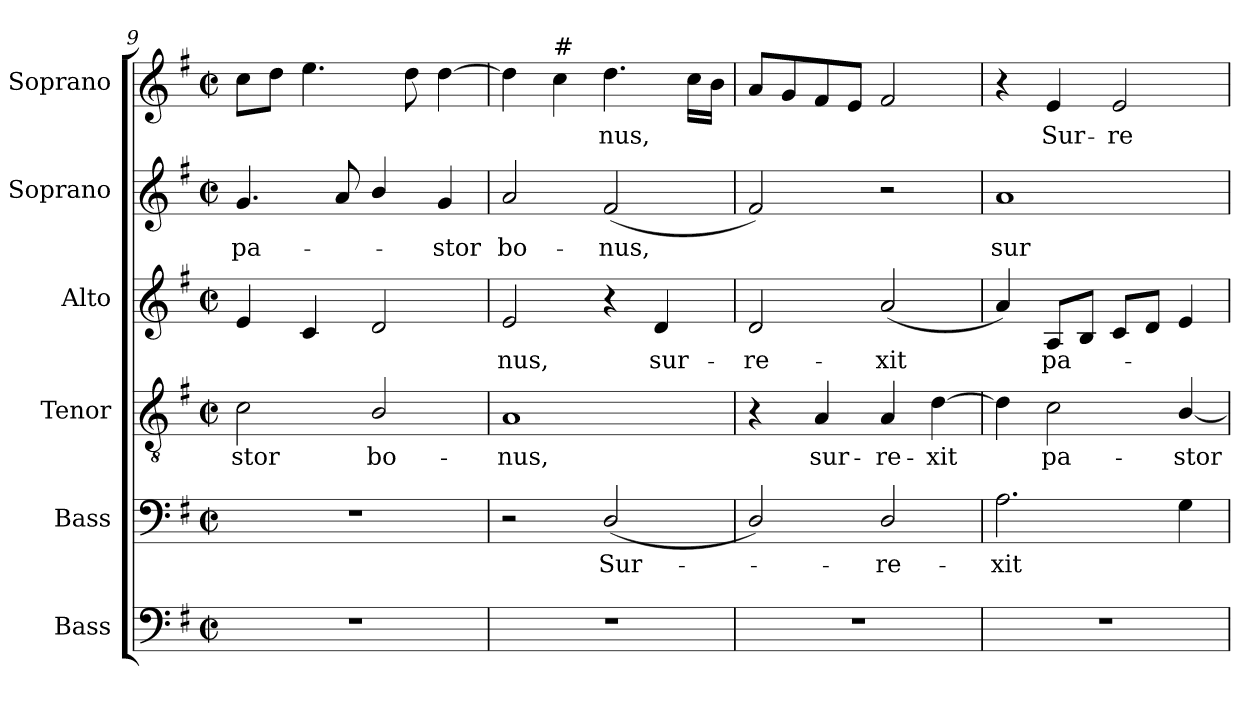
**kern	**kern	**text	**kern	**text	**kern	**text	**kern	**text	**kern	**text
*part6	*part5	*part5	*part4	*part4	*part3	*part3	*part2	*part2	*part1	*part1
*staff6	*staff5	*staff5	*staff4	*staff4	*staff3	*staff3	*staff2	*staff2	*staff1	*staff1
*I"Bass	*I"Bass	*	*I"Tenor	*	*I"Alto	*	*I"Soprano	*	*I"Soprano	*
*I'B.	*I'B.	*	*I'T.	*	*I'A.	*	*I'S.	*	*I'S.	*
*clefF4	*clefF4	*	*clefGv2	*	*clefG2	*	*clefG2	*	*clefG2	*
*	*	*	*ITrd7c12	*	*	*	*	*	*	*
*k[f#]	*k[f#]	*	*k[f#]	*	*k[f#]	*	*k[f#]	*	*k[f#]	*
*G:	*G:	*	*G:	*	*G:	*	*G:	*	*G:	*
*M2/2	*M2/2	*	*M2/2	*	*M2/2	*	*M2/2	*	*M2/2	*
*met(c|)	*met(c|)	*	*met(c|)	*	*met(c|)	*	*met(c|)	*	*met(c|)	*
=9	=9	=9	=9	=9	=9	=9	=9	=9	=9	=9
!	!	!	!	!LO:LY:b:color=#000000	!	!	!	!	!	!
!	!	!	!	!	!	!	!	!LO:LY:b:color=#000000	!	!
1r	1r	.	2Ci\	-stor	4ei/	.	4.gi/	pa-	8cci\L	.
.	.	.	.	.	.	.	.	.	8ddi\J	.
.	.	.	.	.	4ci/	.	.	.	4.eei\	.
.	.	.	.	.	.	.	8ai/	.	.	.
!	!	!	!	!LO:LY:b:color=#000000	!	!	!	!	!	!
.	.	.	2BBi/	bo-	2di/	.	4bi/	.	.	.
.	.	.	.	.	.	.	.	.	8ddi\	.
!	!	!	!	!	!	!	!	!LO:LY:b:color=#000000	!	!
.	.	.	.	.	.	.	4gi/	-stor	[4ddi\	.
=10	=10	=10	=10	=10	=10	=10	=10	=10	=10	=10
!	!	!	!	!LO:LY:b:color=#000000	!	!	!	!	!	!
!	!	!	!	!	!	!LO:LY:b:color=#000000	!	!	!	!
!	!	!	!	!	!	!	!	!LO:LY:b:color=#000000	!	!
1r	2r	.	1AAi	-nus,	2ei/	-nus,	2ai/	bo-	4ddi\]	.
!	!	!	!	!	!	!	!	!	!LO:TX:a:t=#	!
.	.	.	.	.	.	.	.	.	4cci\	.
!	!	!LO:LY:b:color=#000000	!	!	!	!	!	!	!	!
!	!	!	!	!	!	!	!	!LO:LY:b:color=#000000	!	!
!	!	!	!	!	!	!	!	!	!	!LO:LY:b:color=#000000
.	(2Di/	Sur-	.	.	4r	.	(2f#i/	-nus,	4.ddi\	-nus,
!	!	!	!	!	!	!LO:LY:b:color=#000000	!	!	!	!
.	.	.	.	.	4di/	sur-	.	.	.	.
.	.	.	.	.	.	.	.	.	16cci\LL	.
.	.	.	.	.	.	.	.	.	16bi\JJ	.
=11	=11	=11	=11	=11	=11	=11	=11	=11	=11	=11
!	!	!	!	!	!	!LO:LY:b:color=#000000	!	!	!	!
1r	2Di/)	.	4r	.	2di/	-re-	2f#i/)	.	8ai/L	.
.	.	.	.	.	.	.	.	.	8gi/	.
!	!	!	!	!LO:LY:b:color=#000000	!	!	!	!	!	!
.	.	.	4AAi/	sur-	.	.	.	.	8f#i/	.
.	.	.	.	.	.	.	.	.	8ei/J	.
!	!	!LO:LY:b:color=#000000	!	!	!	!	!	!	!	!
!	!	!	!	!LO:LY:b:color=#000000	!	!	!	!	!	!
!	!	!	!	!	!	!LO:LY:b:color=#000000	!	!	!	!
.	2Di/	-re-	4AAi/	-re-	(2ai/	-xit	2r	.	2f#i/	.
!	!	!	!	!LO:LY:b:color=#000000	!	!	!	!	!	!
.	.	.	[4Di\	-xit	.	.	.	.	.	.
!!LO:PB:g=z
=12	=12	=12	=12	=12	=12	=12	=12	=12	=12	=12
!	!	!LO:LY:b:color=#000000	!	!	!	!	!	!	!	!
!	!	!	!	!	!	!	!	!LO:LY:b:color=#000000	!	!
1r	2.Ai\	-xit	4Di\]	.	4ai/)	.	1ai	sur-	4r	.
!	!	!	!	!LO:LY:b:color=#000000	!	!	!	!	!	!
!	!	!	!	!	!	!LO:LY:b:color=#000000	!	!	!	!
!	!	!	!	!	!	!	!	!	!	!LO:LY:b:color=#000000
.	.	.	2Ci\	pa-	8Ai/L	pa-	.	.	4ei/	Sur-
.	.	.	.	.	8Bi/J	.	.	.	.	.
!	!	!	!	!	!	!	!	!	!	!LO:LY:b:color=#000000
.	.	.	.	.	8ci/L	.	.	.	2ei/	-re-
.	.	.	.	.	8di/J	.	.	.	.	.
!	!	!	!	!LO:LY:b:color=#000000	!	!	!	!	!	!
.	4Gi\	.	[4BBi/	-stor	4ei/	.	.	.	.	.
=	=	=	=	=	=	=	=	=	=	=
*-	*-	*-	*-	*-	*-	*-	*-	*-	*-	*-
